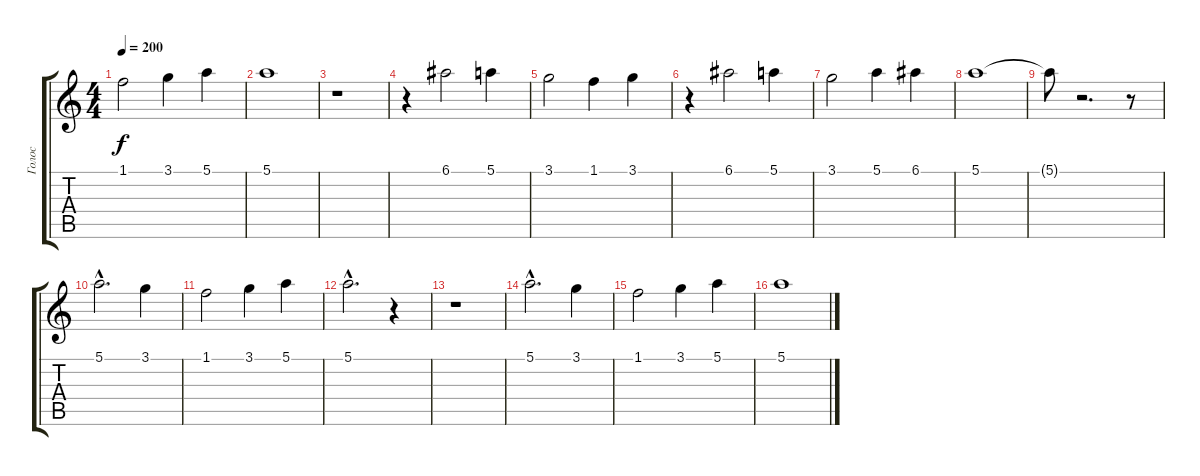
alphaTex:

\track ("Голос" "Голос") {instrument electricguitarclean}
\staff {score tabs}
\tuning (E4 B3 G3 D3 A2 E2) {hide}
\ts (4 4)
\tempo 200
\clef g2
\ks c
1.1.2{dy f} 3.1.4 5.1.4 |
5.1.1 |
r.1 |
r.4 6.1.2 5.1.4 |
3.1.2 1.1.4 3.1.4 |
r.4 6.1.2 5.1.4 |
3.1.2 5.1.4 6.1.4 |
5.1.1 |
5.1{t}.8 r.2{d} r.8 |
5.1{hac}.2{d} 3.1.4 |
1.1.2 3.1.4 5.1.4 |
5.1{hac}.2{d} r.4 |
r.1 |
5.1{hac}.2{d} 3.1.4 |
1.1.2 3.1.4 5.1.4 |
5.1.1
